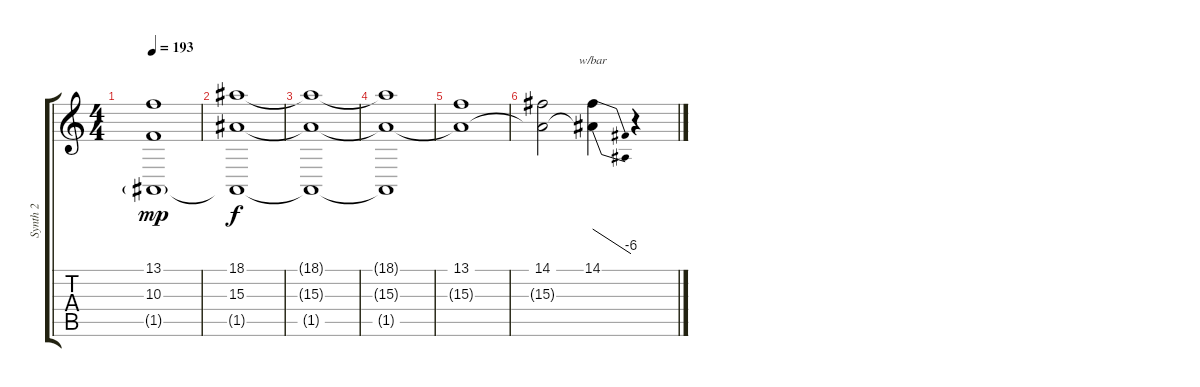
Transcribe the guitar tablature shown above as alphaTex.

\track ("Synth 2" "Synth 2") {instrument stringensemble1}
\staff {score tabs}
\tuning (E4 B3 G3 D3 A2 E2) {hide}
\ts (4 4)
\tempo 193
\clef g2
\ks c
(13.1 10.3 1.5{g}).1{dy mp} |
(18.1 15.3 1.5{t}).1{dy f} |
(18.1{t} 15.3{t} 1.5{t}).1 |
(18.1{t} 15.3{t} 1.5{t}).1 |
(13.1 15.3{t}).1 |
(14.1 15.3{t}).2 (14.1 15.3{t}).4{tbe (dive default 0 0 60 -24)} r.4{volume 0}
